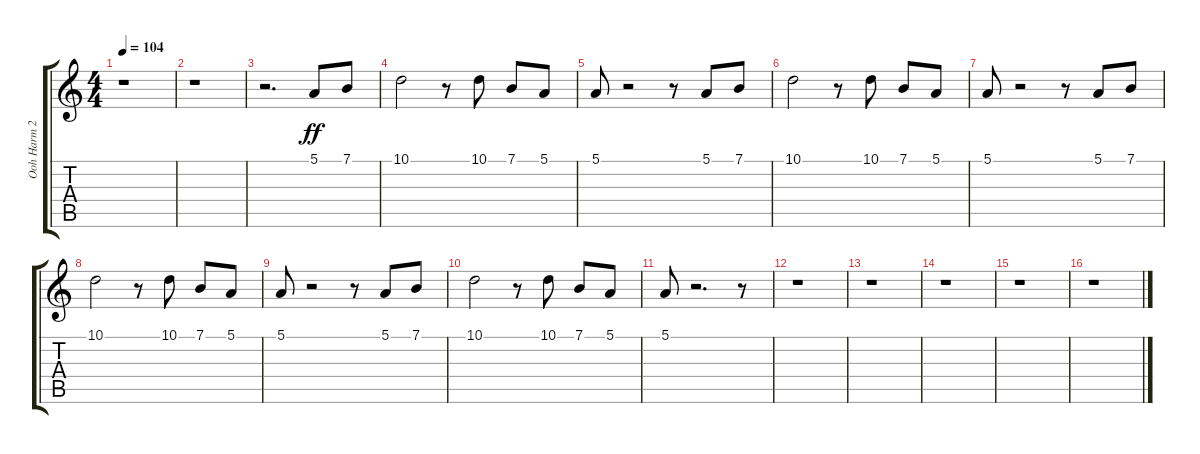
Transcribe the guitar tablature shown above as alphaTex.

\track ("Ooh Harm 2" "Ooh Harm 2") {instrument voiceoohs}
\staff {score tabs}
\tuning (E4 B3 G3 D3 A2 E2) {hide}
\ts (4 4)
\tempo 104
\clef g2
\ks c
r.1{dy ff} |
r.1 |
r.2{d} 5.1.8 7.1.8 |
10.1.2 r.8 10.1.8 7.1.8 5.1.8 |
5.1.8 r.2 r.8 5.1.8 7.1.8 |
10.1.2 r.8 10.1.8 7.1.8 5.1.8 |
5.1.8 r.2 r.8 5.1.8 7.1.8 |
10.1.2 r.8 10.1.8 7.1.8 5.1.8 |
5.1.8 r.2 r.8 5.1.8 7.1.8 |
10.1.2 r.8 10.1.8 7.1.8 5.1.8 |
5.1.8 r.2{d} r.8 |
r.1 |
r.1 |
r.1 |
r.1 |
r.1
